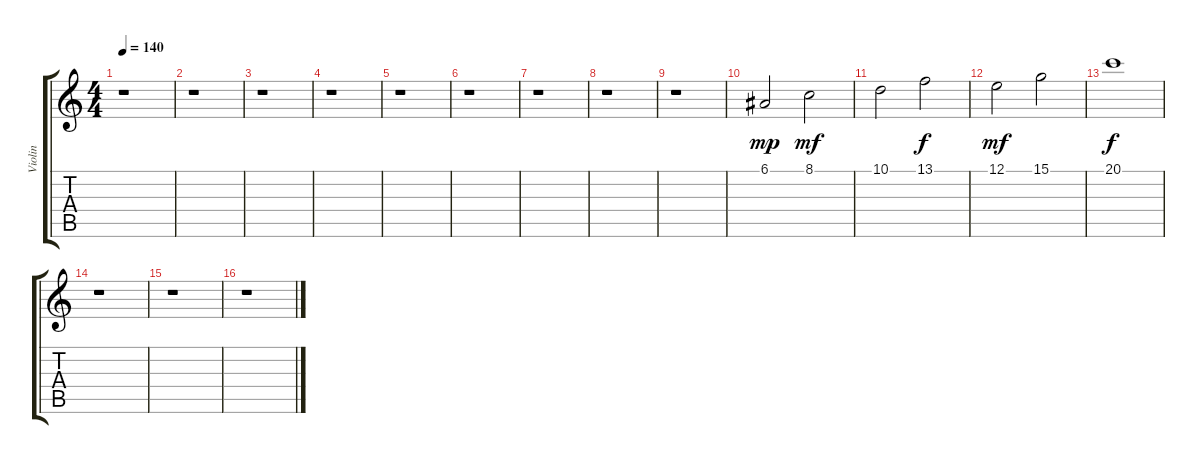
\track ("Violin" "Violin") {instrument violin}
\staff {score tabs}
\tuning (E4 B3 G3 D3 A2 E2) {hide}
\ts (4 4)
\tempo 140
\clef g2
\ks c
r.1{dy mf} |
r.1 |
r.1 |
r.1 |
r.1 |
r.1 |
r.1 |
r.1 |
r.1 |
6.1.2{dy mp} 8.1.2{dy mf} |
10.1.2 13.1.2{dy f} |
12.1.2{dy mf} 15.1.2 |
20.1.1{dy f} |
r.1 |
r.1 |
r.1
